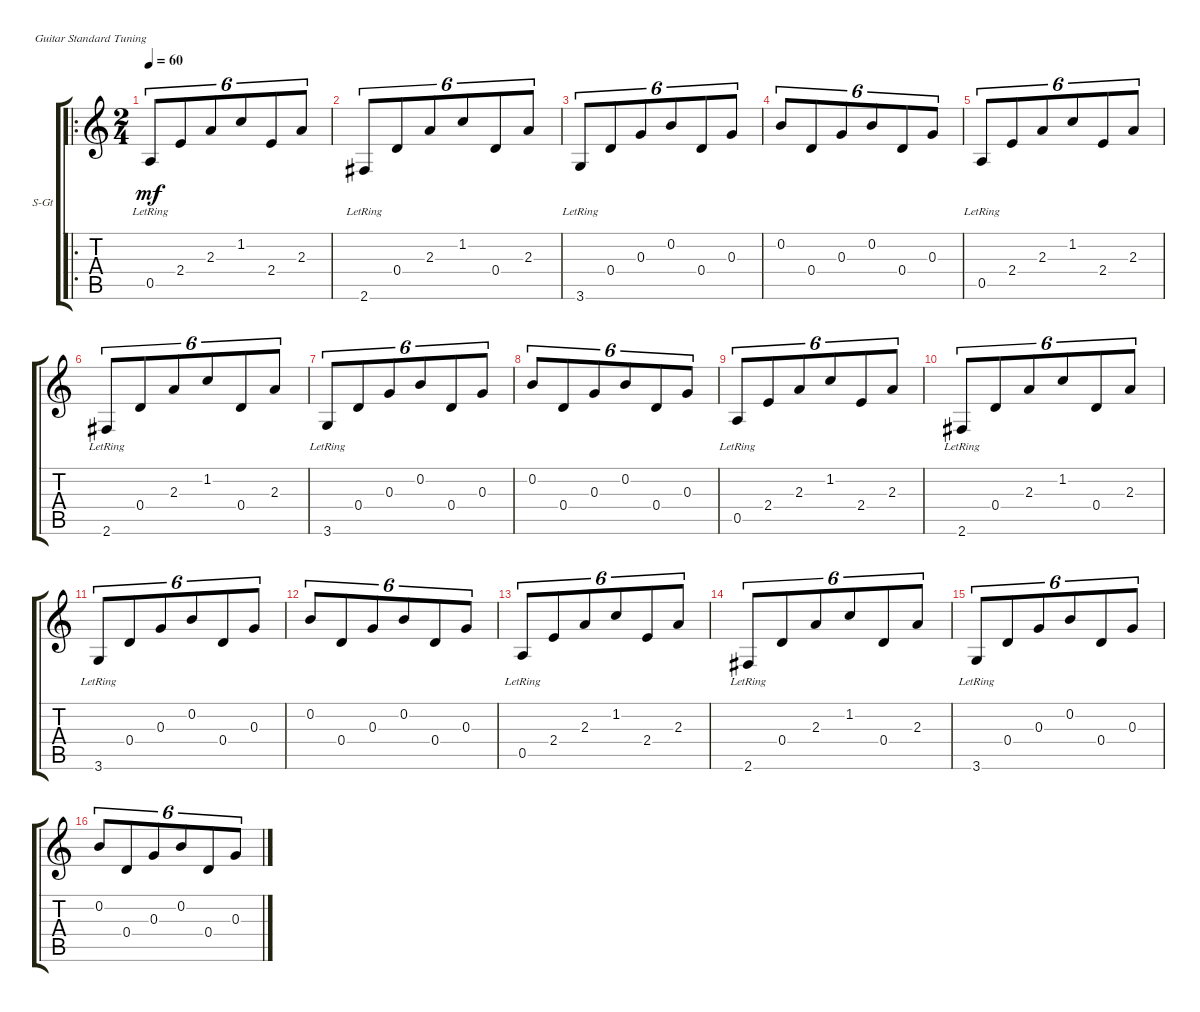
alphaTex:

\defaultSystemsLayout 4
\bracketExtendMode groupsimilarinstruments
\firstSystemTrackNameOrientation horizontal
\otherSystemsTrackNameOrientation horizontal
\track ("Steel Guitar" "S-Gt") {instrument acousticguitarsteel}
\staff {score tabs}
\tuning (E4 B3 G3 D3 A2 E2)
\ro
\ts (2 4)
\tempo 60
\clef g2
\ks c
0.5{lr}.8{tu (6 4) dy mf instrument acousticguitarsteel} 2.4.8{tu (6 4)} 2.3.8{tu (6 4)} 1.2.8{tu (6 4)} 2.4.8{tu (6 4)} 2.3.8{tu (6 4)} |
2.6{lr}.8{tu (6 4)} 0.4.8{tu (6 4)} 2.3.8{tu (6 4)} 1.2.8{tu (6 4)} 0.4.8{tu (6 4)} 2.3.8{tu (6 4)} |
3.6{lr}.8{tu (6 4)} 0.4.8{tu (6 4)} 0.3.8{tu (6 4)} 0.2.8{tu (6 4)} 0.4.8{tu (6 4)} 0.3.8{tu (6 4)} |
0.2.8{tu (6 4)} 0.4.8{tu (6 4)} 0.3.8{tu (6 4)} 0.2.8{tu (6 4)} 0.4.8{tu (6 4)} 0.3.8{tu (6 4)} |
0.5{lr}.8{tu (6 4)} 2.4.8{tu (6 4)} 2.3.8{tu (6 4)} 1.2.8{tu (6 4)} 2.4.8{tu (6 4)} 2.3.8{tu (6 4)} |
2.6{lr}.8{tu (6 4)} 0.4.8{tu (6 4)} 2.3.8{tu (6 4)} 1.2.8{tu (6 4)} 0.4.8{tu (6 4)} 2.3.8{tu (6 4)} |
3.6{lr}.8{tu (6 4)} 0.4.8{tu (6 4)} 0.3.8{tu (6 4)} 0.2.8{tu (6 4)} 0.4.8{tu (6 4)} 0.3.8{tu (6 4)} |
0.2.8{tu (6 4)} 0.4.8{tu (6 4)} 0.3.8{tu (6 4)} 0.2.8{tu (6 4)} 0.4.8{tu (6 4)} 0.3.8{tu (6 4)} |
0.5{lr}.8{tu (6 4)} 2.4.8{tu (6 4)} 2.3.8{tu (6 4)} 1.2.8{tu (6 4)} 2.4.8{tu (6 4)} 2.3.8{tu (6 4)} |
2.6{lr}.8{tu (6 4)} 0.4.8{tu (6 4)} 2.3.8{tu (6 4)} 1.2.8{tu (6 4)} 0.4.8{tu (6 4)} 2.3.8{tu (6 4)} |
3.6{lr}.8{tu (6 4)} 0.4.8{tu (6 4)} 0.3.8{tu (6 4)} 0.2.8{tu (6 4)} 0.4.8{tu (6 4)} 0.3.8{tu (6 4)} |
0.2.8{tu (6 4)} 0.4.8{tu (6 4)} 0.3.8{tu (6 4)} 0.2.8{tu (6 4)} 0.4.8{tu (6 4)} 0.3.8{tu (6 4)} |
0.5{lr}.8{tu (6 4)} 2.4.8{tu (6 4)} 2.3.8{tu (6 4)} 1.2.8{tu (6 4)} 2.4.8{tu (6 4)} 2.3.8{tu (6 4)} |
2.6{lr}.8{tu (6 4)} 0.4.8{tu (6 4)} 2.3.8{tu (6 4)} 1.2.8{tu (6 4)} 0.4.8{tu (6 4)} 2.3.8{tu (6 4)} |
3.6{lr}.8{tu (6 4)} 0.4.8{tu (6 4)} 0.3.8{tu (6 4)} 0.2.8{tu (6 4)} 0.4.8{tu (6 4)} 0.3.8{tu (6 4)} |
0.2.8{tu (6 4)} 0.4.8{tu (6 4)} 0.3.8{tu (6 4)} 0.2.8{tu (6 4)} 0.4.8{tu (6 4)} 0.3.8{tu (6 4)}
